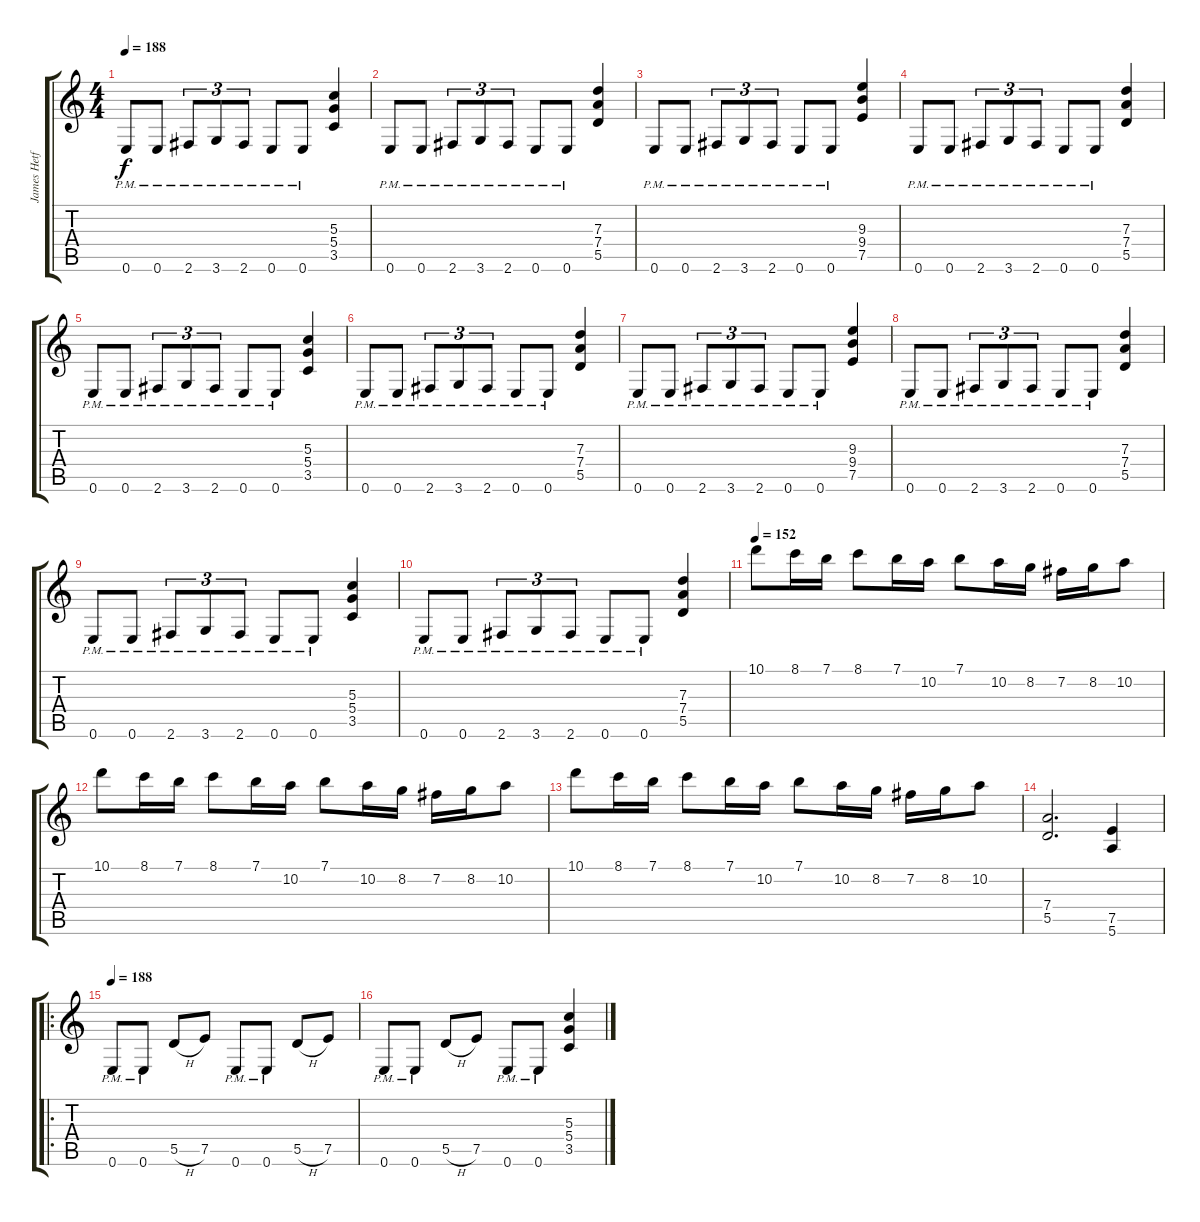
\track ("James Hetfield" "James Hetf") {instrument distortionguitar}
\staff {score tabs}
\tuning (E4 B3 G3 D3 A2 E2) {hide}
\ts (4 4)
\tempo 188
\clef g2
\ks c
0.6{pm}.8{dy f} 0.6{pm}.8 2.6{pm}.8{tu (3 2)} 3.6{pm}.8{tu (3 2)} 2.6{pm}.8{tu (3 2)} 0.6{pm}.8 0.6{pm}.8 (5.3 5.4 3.5).4 |
0.6{pm}.8 0.6{pm}.8 2.6{pm}.8{tu (3 2)} 3.6{pm}.8{tu (3 2)} 2.6{pm}.8{tu (3 2)} 0.6{pm}.8 0.6{pm}.8 (7.3 7.4 5.5).4 |
0.6{pm}.8 0.6{pm}.8 2.6{pm}.8{tu (3 2)} 3.6{pm}.8{tu (3 2)} 2.6{pm}.8{tu (3 2)} 0.6{pm}.8 0.6{pm}.8 (9.3 9.4 7.5).4 |
0.6{pm}.8 0.6{pm}.8 2.6{pm}.8{tu (3 2)} 3.6{pm}.8{tu (3 2)} 2.6{pm}.8{tu (3 2)} 0.6{pm}.8 0.6{pm}.8 (7.3 7.4 5.5).4 |
0.6{pm}.8 0.6{pm}.8 2.6{pm}.8{tu (3 2)} 3.6{pm}.8{tu (3 2)} 2.6{pm}.8{tu (3 2)} 0.6{pm}.8 0.6{pm}.8 (5.3 5.4 3.5).4 |
0.6{pm}.8 0.6{pm}.8 2.6{pm}.8{tu (3 2)} 3.6{pm}.8{tu (3 2)} 2.6{pm}.8{tu (3 2)} 0.6{pm}.8 0.6{pm}.8 (7.3 7.4 5.5).4 |
0.6{pm}.8 0.6{pm}.8 2.6{pm}.8{tu (3 2)} 3.6{pm}.8{tu (3 2)} 2.6{pm}.8{tu (3 2)} 0.6{pm}.8 0.6{pm}.8 (9.3 9.4 7.5).4 |
0.6{pm}.8 0.6{pm}.8 2.6{pm}.8{tu (3 2)} 3.6{pm}.8{tu (3 2)} 2.6{pm}.8{tu (3 2)} 0.6{pm}.8 0.6{pm}.8 (7.3 7.4 5.5).4 |
0.6{pm}.8 0.6{pm}.8 2.6{pm}.8{tu (3 2)} 3.6{pm}.8{tu (3 2)} 2.6{pm}.8{tu (3 2)} 0.6{pm}.8 0.6{pm}.8 (5.3 5.4 3.5).4 |
0.6{pm}.8 0.6{pm}.8 2.6{pm}.8{tu (3 2)} 3.6{pm}.8{tu (3 2)} 2.6{pm}.8{tu (3 2)} 0.6{pm}.8 0.6{pm}.8 (7.3 7.4 5.5).4 |
\tempo 152
10.1.8 8.1.16 7.1.16 8.1.8 7.1.16 10.2.16 7.1.8 10.2.16 8.2.16 7.2.16 8.2.16 10.2.8 |
10.1.8 8.1.16 7.1.16 8.1.8 7.1.16 10.2.16 7.1.8 10.2.16 8.2.16 7.2.16 8.2.16 10.2.8 |
10.1.8 8.1.16 7.1.16 8.1.8 7.1.16 10.2.16 7.1.8 10.2.16 8.2.16 7.2.16 8.2.16 10.2.8 |
(7.4 5.5).2{d} (7.5 5.6).4 |
\ro
\tempo 188
0.6{pm}.8 0.6{pm}.8 5.5{h}.8 7.5.8 0.6{pm}.8 0.6{pm}.8 5.5{h}.8 7.5.8 |
0.6{pm}.8 0.6{pm}.8 5.5{h}.8 7.5.8 0.6{pm}.8 0.6{pm}.8 (5.3 5.4 3.5).4
